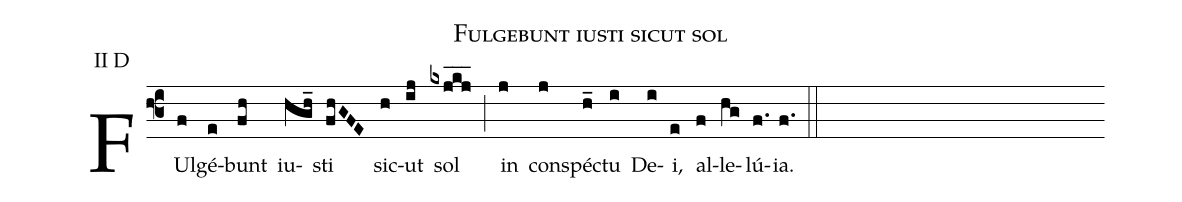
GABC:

name: Fulgebunt iusti sicut sol;
annotation: II D;
mode: 2;
%%
(f3)
FUl(f)gé(e)bunt(fh) iu(hgh_)sti(fhGFE) sic(h)ut(ij) sol(kxjkj___) (;)
in(j) con(j)spé(h_)ctu(i) De(i)i,(e) al(f)le(hg)lú(f.)ia.(f.) (::)
